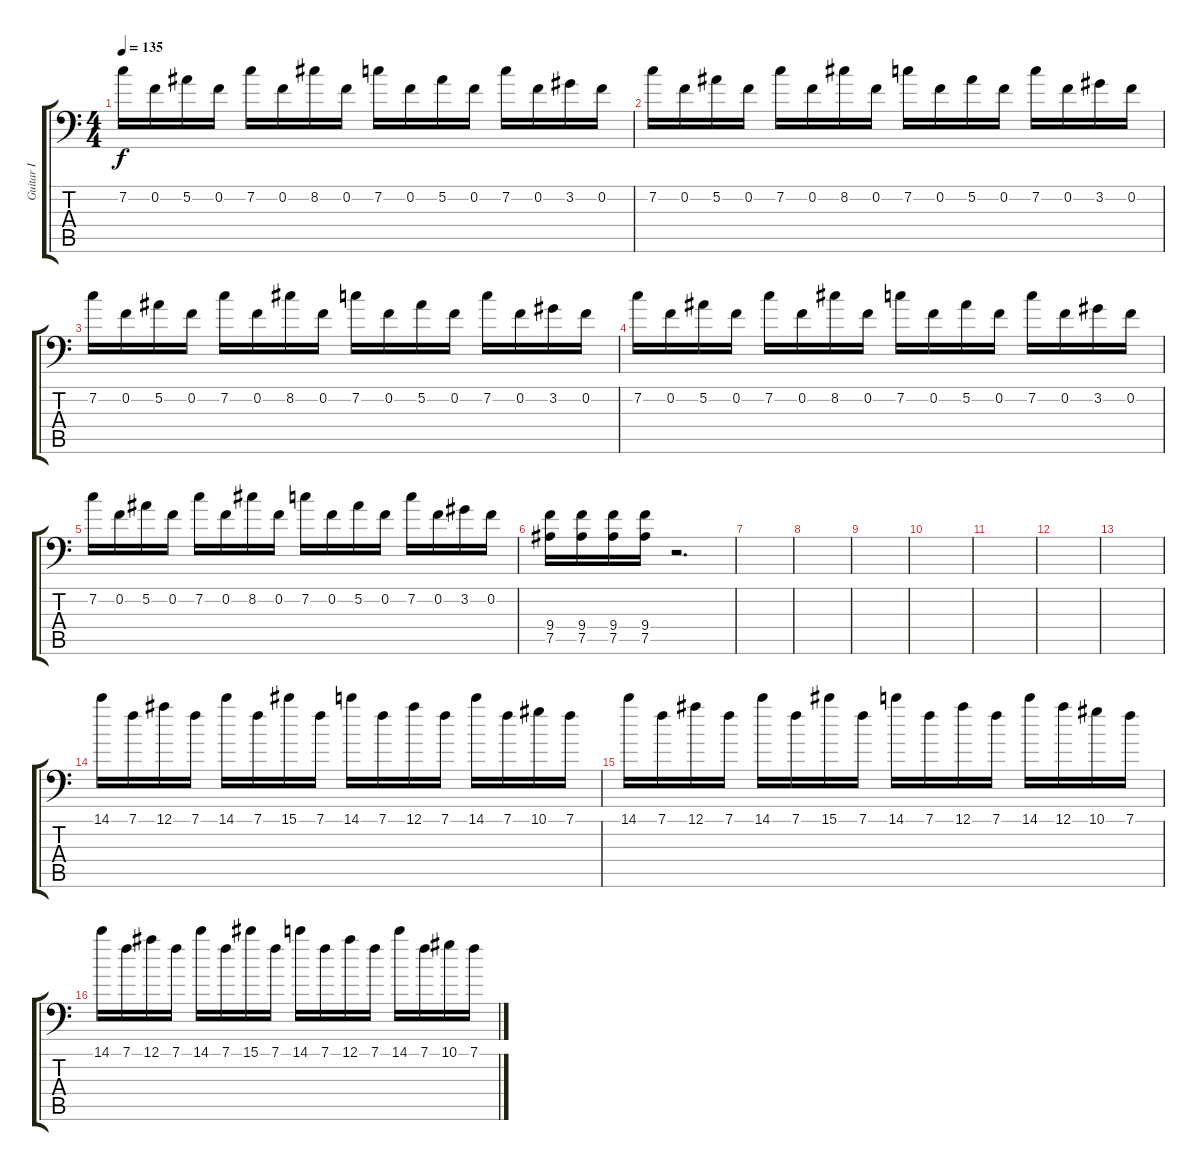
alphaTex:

\track ("Guitar I" "Guitar I") {instrument distortionguitar}
\staff {score tabs}
\tuning (Bb3 F3 Db3 Ab2 Eb2 Bb1) {hide}
\ts (4 4)
\tempo 135
\clef f4
\ks c
7.2.16{dy f} 0.2.16 5.2.16 0.2.16 7.2.16 0.2.16 8.2.16 0.2.16 7.2.16 0.2.16 5.2.16 0.2.16 7.2.16 0.2.16 3.2.16 0.2.16 |
7.2.16 0.2.16 5.2.16 0.2.16 7.2.16 0.2.16 8.2.16 0.2.16 7.2.16 0.2.16 5.2.16 0.2.16 7.2.16 0.2.16 3.2.16 0.2.16 |
7.2.16 0.2.16 5.2.16 0.2.16 7.2.16 0.2.16 8.2.16 0.2.16 7.2.16 0.2.16 5.2.16 0.2.16 7.2.16 0.2.16 3.2.16 0.2.16 |
7.2.16 0.2.16 5.2.16 0.2.16 7.2.16 0.2.16 8.2.16 0.2.16 7.2.16 0.2.16 5.2.16 0.2.16 7.2.16 0.2.16 3.2.16 0.2.16 |
7.2.16 0.2.16 5.2.16 0.2.16 7.2.16 0.2.16 8.2.16 0.2.16 7.2.16 0.2.16 5.2.16 0.2.16 7.2.16 0.2.16 3.2.16 0.2.16 |
(9.4 7.5).16 (9.4 7.5).16 (9.4 7.5).16 (9.4 7.5).16 r.2{d} |
|
|
|
|
|
|
|
14.1.16{instrument brightacousticpiano} 7.1.16 12.1.16 7.1.16 14.1.16 7.1.16 15.1.16 7.1.16 14.1.16 7.1.16 12.1.16 7.1.16 14.1.16 7.1.16 10.1.16 7.1.16 |
14.1.16 7.1.16 12.1.16 7.1.16 14.1.16 7.1.16 15.1.16 7.1.16 14.1.16 7.1.16 12.1.16 7.1.16 14.1.16 12.1.16 10.1.16 7.1.16 |
14.1.16 7.1.16 12.1.16 7.1.16 14.1.16 7.1.16 15.1.16 7.1.16 14.1.16 7.1.16 12.1.16 7.1.16 14.1.16 7.1.16 10.1.16 7.1.16
